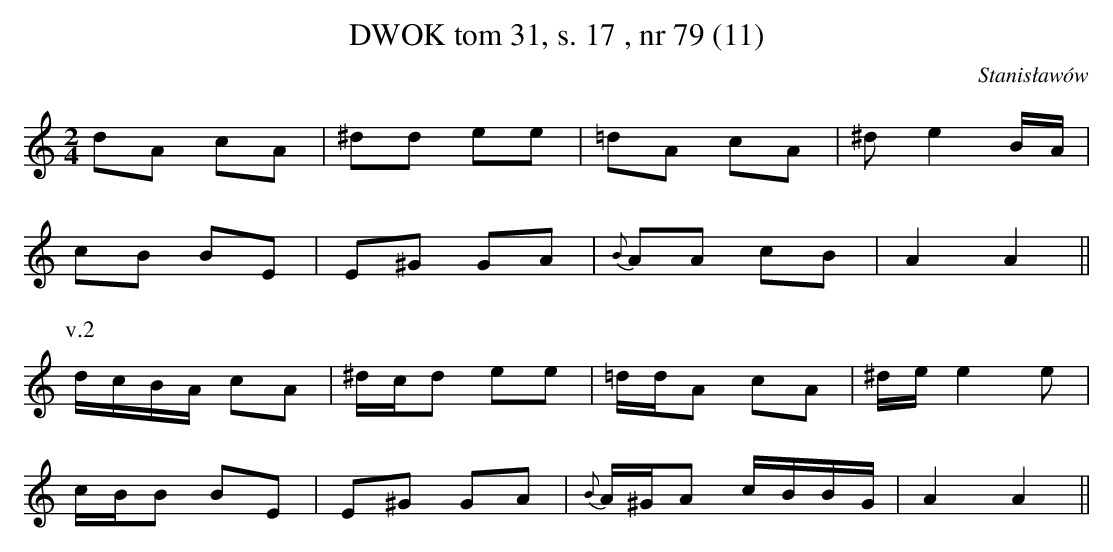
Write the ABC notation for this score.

X:1
T: DWOK tom 31, s. 17 , nr 79 (11)
O: Stanisławów
L:1/16
M:2/4
K:C
d2A2 c2A2|^d2d2 e2e2|=d2A2 c2A2|^d2 e4 BA|
c2B2 B2E2|E2^G2 G2A2|{B}A2A2 c2B2|A4A4||
P:v.2
dcBA c2A2|^dcd2 e2e2|=ddA2 c2A2|^de e4 e2|
cBB2 B2E2|E2^G2 G2A2|{B}A^GA2 cBBG|A4A4||
